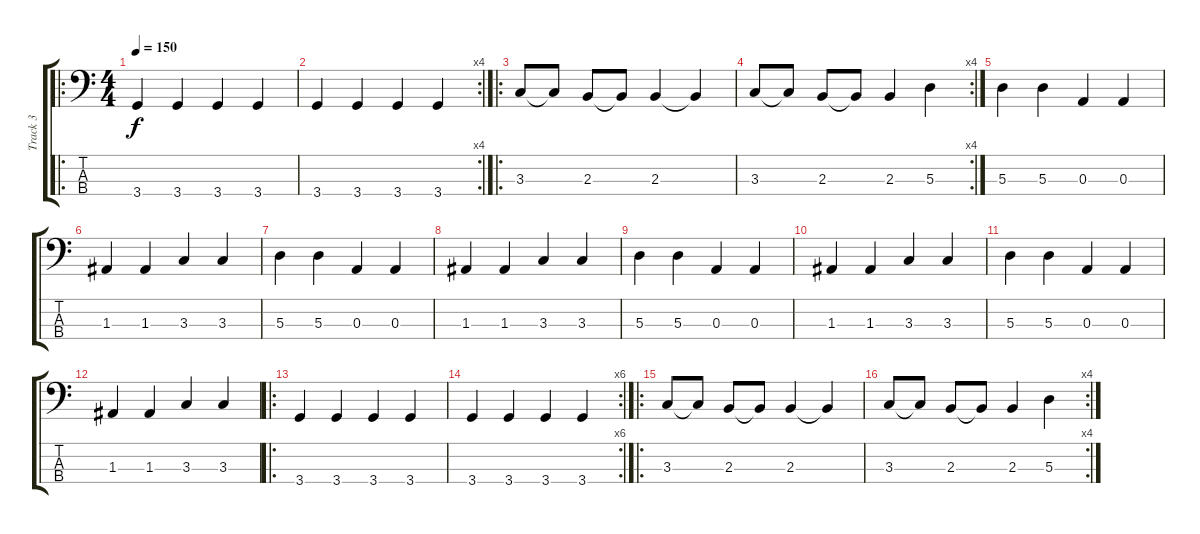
\track ("Track 3" "Track 3") {instrument electricbassfinger}
\staff {score tabs}
\tuning (G2 D2 A1 E1) {hide}
\ro
\ts (4 4)
\tempo 150
\clef f4
\ks c
3.4.4{dy f} 3.4.4 3.4.4 3.4.4 |
\rc 4
3.4.4 3.4.4 3.4.4 3.4.4 |
\ro
3.3.8 3.3{t}.8 2.3.8 2.3{t}.8 2.3.4 2.3{t}.4 |
\rc 4
3.3.8 3.3{t}.8 2.3.8 2.3{t}.8 2.3.4 5.3.4 |
5.3.4 5.3.4 0.3.4 0.3.4 |
1.3.4 1.3.4 3.3.4 3.3.4 |
5.3.4 5.3.4 0.3.4 0.3.4 |
1.3.4 1.3.4 3.3.4 3.3.4 |
5.3.4 5.3.4 0.3.4 0.3.4 |
1.3.4 1.3.4 3.3.4 3.3.4 |
5.3.4 5.3.4 0.3.4 0.3.4 |
1.3.4 1.3.4 3.3.4 3.3.4 |
\ro
3.4.4 3.4.4 3.4.4 3.4.4 |
\rc 6
3.4.4 3.4.4 3.4.4 3.4.4 |
\ro
3.3.8 3.3{t}.8 2.3.8 2.3{t}.8 2.3.4 2.3{t}.4 |
\rc 4
3.3.8 3.3{t}.8 2.3.8 2.3{t}.8 2.3.4 5.3.4
